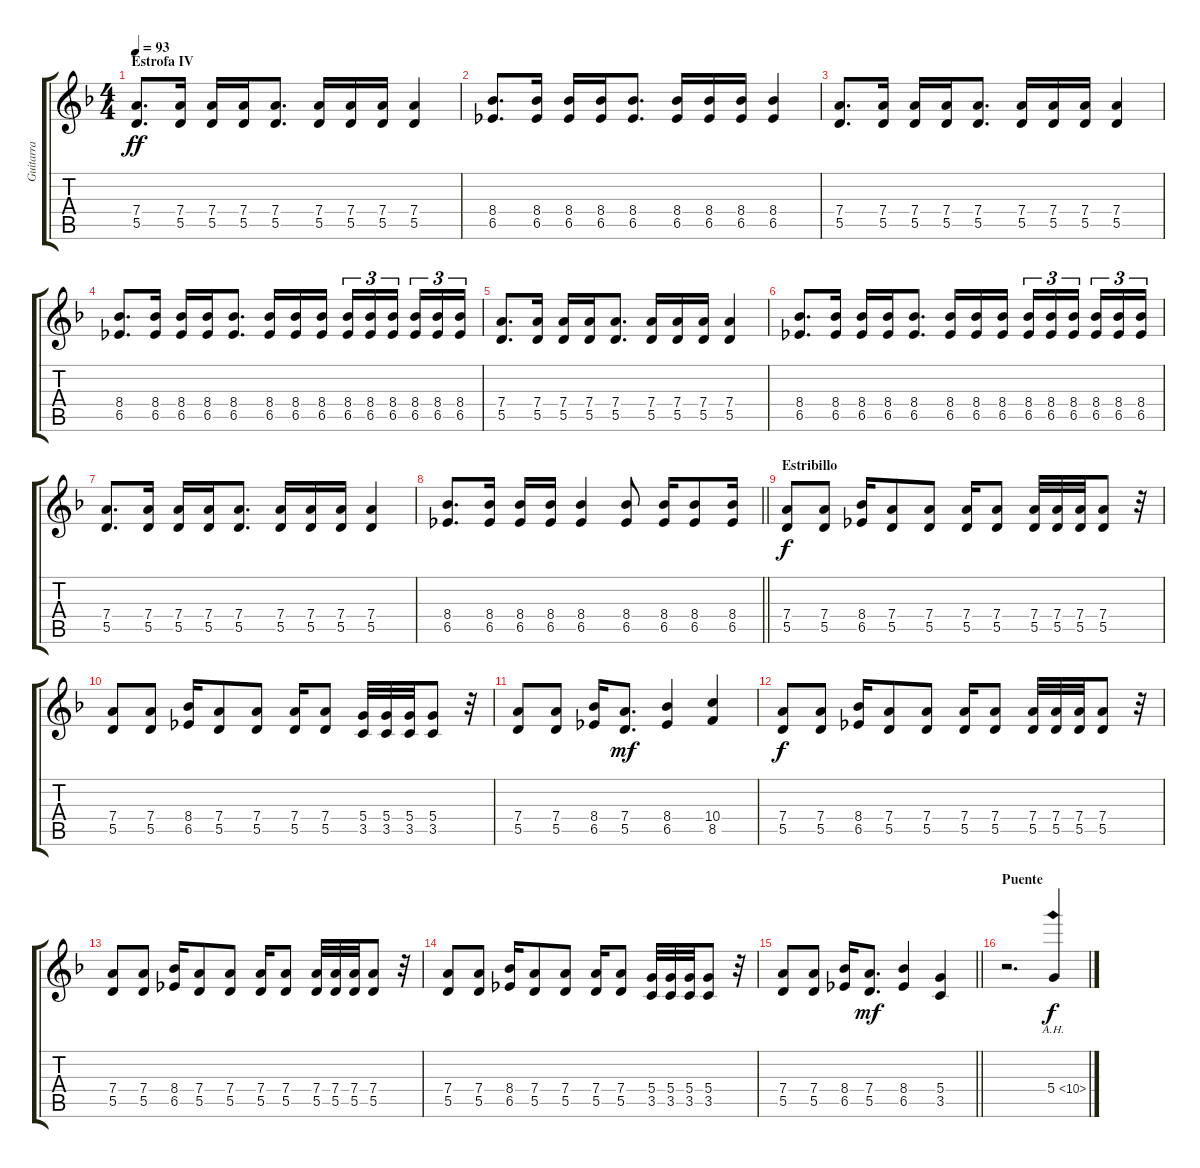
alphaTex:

\track ("Guitarra" "Guitarra") {instrument distortionguitar}
\staff {score tabs}
\tuning (E4 B3 G3 D3 A2 E2) {hide}
\ts (4 4)
\section ("" "Estrofa IV")
\tempo 93
\clef g2
\ks dminor
(7.4 5.5).8{d dy ff volume 12 balance 12} (7.4 5.5).16 (7.4 5.5).16 (7.4 5.5).16 (7.4 5.5).8{d} (7.4 5.5).16 (7.4 5.5).16 (7.4 5.5).16 (7.4 5.5).4 |
(8.4 6.5).8{d} (8.4 6.5).16 (8.4 6.5).16 (8.4 6.5).16 (8.4 6.5).8{d} (8.4 6.5).16 (8.4 6.5).16 (8.4 6.5).16 (8.4 6.5).4 |
(7.4 5.5).8{d} (7.4 5.5).16 (7.4 5.5).16 (7.4 5.5).16 (7.4 5.5).8{d} (7.4 5.5).16 (7.4 5.5).16 (7.4 5.5).16 (7.4 5.5).4 |
(8.4 6.5).8{d} (8.4 6.5).16 (8.4 6.5).16 (8.4 6.5).16 (8.4 6.5).8{d} (8.4 6.5).16 (8.4 6.5).16 (8.4 6.5).16 (8.4 6.5).16{tu (3 2)} (8.4 6.5).16{tu (3 2)} (8.4 6.5).16{tu (3 2) beam splitsecondary} (8.4 6.5).16{tu (3 2)} (8.4 6.5).16{tu (3 2)} (8.4 6.5).16{tu (3 2)} |
(7.4 5.5).8{d} (7.4 5.5).16 (7.4 5.5).16 (7.4 5.5).16 (7.4 5.5).8{d} (7.4 5.5).16 (7.4 5.5).16 (7.4 5.5).16 (7.4 5.5).4 |
(8.4 6.5).8{d} (8.4 6.5).16 (8.4 6.5).16 (8.4 6.5).16 (8.4 6.5).8{d} (8.4 6.5).16 (8.4 6.5).16 (8.4 6.5).16 (8.4 6.5).16{tu (3 2)} (8.4 6.5).16{tu (3 2)} (8.4 6.5).16{tu (3 2) beam splitsecondary} (8.4 6.5).16{tu (3 2)} (8.4 6.5).16{tu (3 2)} (8.4 6.5).16{tu (3 2)} |
(7.4 5.5).8{d} (7.4 5.5).16 (7.4 5.5).16 (7.4 5.5).16 (7.4 5.5).8{d} (7.4 5.5).16 (7.4 5.5).16 (7.4 5.5).16 (7.4 5.5).4 |
\barLineRight lightlight
(8.4 6.5).8{d} (8.4 6.5).16 (8.4 6.5).16 (8.4 6.5).16 (8.4 6.5).4 (8.4 6.5).8 (8.4 6.5).16 (8.4 6.5).8 (8.4 6.5).16 |
\section ("" "Estribillo")
(7.4 5.5).8{dy f} (7.4 5.5).8 (8.4 6.5).16 (7.4 5.5).8 (7.4 5.5).8 (7.4 5.5).16 (7.4 5.5).8 (7.4 5.5).32 (7.4 5.5).32 (7.4 5.5).32 (7.4 5.5).8 r.32 |
(7.4 5.5).8 (7.4 5.5).8 (8.4 6.5).16 (7.4 5.5).8 (7.4 5.5).8 (7.4 5.5).16 (7.4 5.5).8 (5.4 3.5).32 (5.4 3.5).32 (5.4 3.5).32 (5.4 3.5).8 r.32 |
(7.4 5.5).8 (7.4 5.5).8 (8.4 6.5).16 (7.4 5.5).8{d dy mf} (8.4 6.5).4 (10.4 8.5).4 |
(7.4 5.5).8{dy f} (7.4 5.5).8 (8.4 6.5).16 (7.4 5.5).8 (7.4 5.5).8 (7.4 5.5).16 (7.4 5.5).8 (7.4 5.5).32 (7.4 5.5).32 (7.4 5.5).32 (7.4 5.5).8 r.32 |
(7.4 5.5).8 (7.4 5.5).8 (8.4 6.5).16 (7.4 5.5).8 (7.4 5.5).8 (7.4 5.5).16 (7.4 5.5).8 (7.4 5.5).32 (7.4 5.5).32 (7.4 5.5).32 (7.4 5.5).8 r.32 |
(7.4 5.5).8 (7.4 5.5).8 (8.4 6.5).16 (7.4 5.5).8 (7.4 5.5).8 (7.4 5.5).16 (7.4 5.5).8 (5.4 3.5).32 (5.4 3.5).32 (5.4 3.5).32 (5.4 3.5).8 r.32 |
\barLineRight lightlight
(7.4 5.5).8 (7.4 5.5).8 (8.4 6.5).16 (7.4 5.5).8{d dy mf} (8.4 6.5).4 (5.4 3.5).4 |
\section ("" "Puente")
r.2{d} 5.4{ah 5}.4{dy f}
